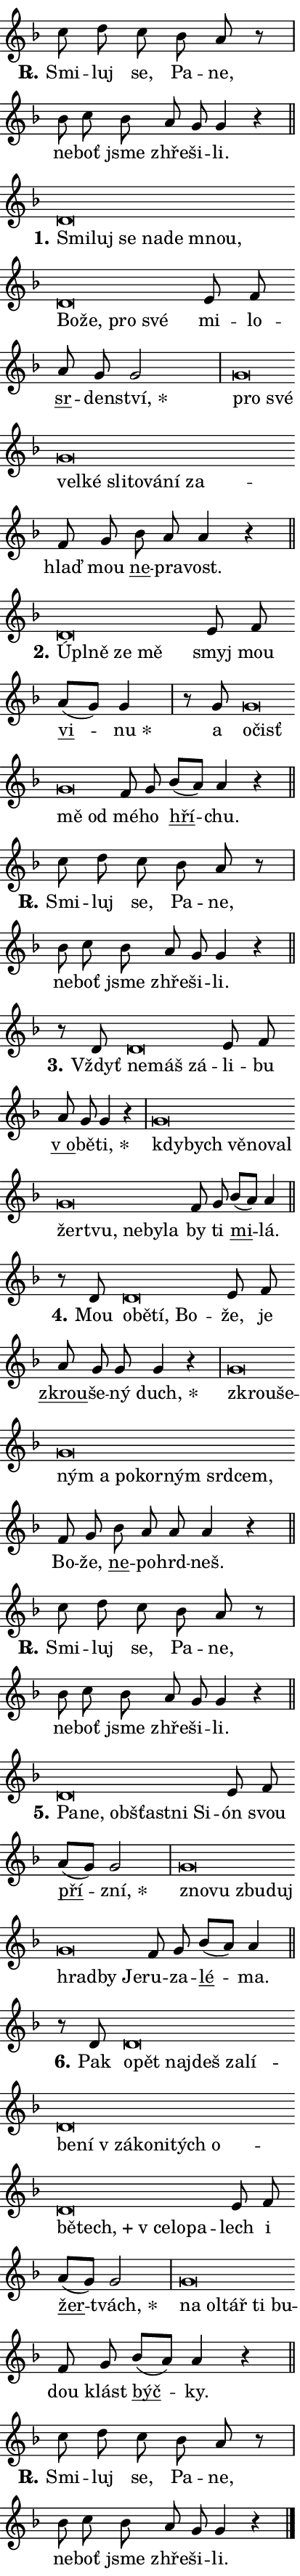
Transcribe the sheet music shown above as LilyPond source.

\version "2.24.0"
\header { tagline = "" }
\paper {
  indent = 0\cm
  top-margin = 0\cm
  right-margin = 0.13\cm % to fit lyric hyphens
  bottom-margin = 0\cm
  left-margin = 0\cm
  paper-width = 7\cm
  page-breaking = #ly:one-page-breaking
  system-system-spacing.basic-distance = #11
  score-system-spacing.basic-distance = #11
  ragged-last = ##f
}


%% Author: Thomas Morley
%% https://lists.gnu.org/archive/html/lilypond-user/2020-05/msg00002.html
#(define (line-position grob)
"Returns position of @var[grob} in current system:
   @code{'start}, if at first time-step
   @code{'end}, if at last time-step
   @code{'middle} otherwise
"
  (let* ((col (ly:item-get-column grob))
         (ln (ly:grob-object col 'left-neighbor))
         (rn (ly:grob-object col 'right-neighbor))
         (col-to-check-left (if (ly:grob? ln) ln col))
         (col-to-check-right (if (ly:grob? rn) rn col))
         (break-dir-left
           (and
             (ly:grob-property col-to-check-left 'non-musical #f)
             (ly:item-break-dir col-to-check-left)))
         (break-dir-right
           (and
             (ly:grob-property col-to-check-right 'non-musical #f)
             (ly:item-break-dir col-to-check-right))))
        (cond ((eqv? 1 break-dir-left) 'start)
              ((eqv? -1 break-dir-right) 'end)
              (else 'middle))))

#(define (tranparent-at-line-position vctor)
  (lambda (grob)
  "Relying on @code{line-position} select the relevant enry from @var{vctor}.
Used to determine transparency,"
    (case (line-position grob)
      ((end) (not (vector-ref vctor 0)))
      ((middle) (not (vector-ref vctor 1)))
      ((start) (not (vector-ref vctor 2))))))

noteHeadBreakVisibility =
#(define-music-function (break-visibility)(vector?)
"Makes @code{NoteHead}s transparent relying on @var{break-visibility}"
#{
  \override NoteHead.transparent =
    #(tranparent-at-line-position break-visibility)
#})

#(define delete-ledgers-for-transparent-note-heads
  (lambda (grob)
    "Reads whether a @code{NoteHead} is transparent.
If so this @code{NoteHead} is removed from @code{'note-heads} from
@var{grob}, which is supposed to be @code{LedgerLineSpanner}.
As a result ledgers are not printed for this @code{NoteHead}"
    (let* ((nhds-array (ly:grob-object grob 'note-heads))
           (nhds-list
             (if (ly:grob-array? nhds-array)
                 (ly:grob-array->list nhds-array)
                 '()))
           ;; Relies on the transparent-property being done before
           ;; Staff.LedgerLineSpanner.after-line-breaking is executed.
           ;; This is fragile ...
           (to-keep
             (remove
               (lambda (nhd)
                 (ly:grob-property nhd 'transparent #f))
               nhds-list)))
      ;; TODO find a better method to iterate over grob-arrays, similiar
      ;; to filter/remove etc for lists
      ;; For now rebuilt from scratch
      (set! (ly:grob-object grob 'note-heads)  '())
      (for-each
        (lambda (nhd)
          (ly:pointer-group-interface::add-grob grob 'note-heads nhd))
        to-keep))))

squashNotes = {
  \override NoteHead.X-extent = #'(-0.2 . 0.2)
  \override NoteHead.Y-extent = #'(-0.75 . 0)
  \override NoteHead.stencil =
    #(lambda (grob)
       (let ((pos (ly:grob-property grob 'staff-position)))
         (begin
           (if (< pos -7) (display "ERROR: Lower brevis then expected\n") (display "OK: Expected brevis position\n"))
           (if (<= pos -6) ly:text-interface::print ly:note-head::print))))
}
unSquashNotes = {
  \revert NoteHead.X-extent
  \revert NoteHead.Y-extent
  \revert NoteHead.stencil
}

hideNotes = \noteHeadBreakVisibility #begin-of-line-visible
unHideNotes = \noteHeadBreakVisibility #all-visible

% work-around for resetting accidentals
% https://lilypond.org/doc/v2.23/Documentation/notation/displaying-rhythms#unmetered-music
cadenzaMeasure = {
  \cadenzaOff
  \partial 1024 s1024
  \cadenzaOn
}

#(define-markup-command (accent layout props text) (markup?)
  "Underline accented syllable"
  (interpret-markup layout props
    #{\markup \override #'(offset . 4.3) \underline { #text }#}))

responsum = \markup \concat {
  "R" \hspace #-1.05 \path #0.1 #'((moveto 0 0.07) (lineto 0.9 0.8)) \hspace #0.05 "."
}

spaceSize = #0.6828661417322834 % exact space size for TeX Gyre Schola

\layout {
  \context {
    \Staff
    \remove "Time_signature_engraver"
    \override LedgerLineSpanner.after-line-breaking = #delete-ledgers-for-transparent-note-heads
  }
  \context {
    \Lyrics {
      \override LyricSpace.minimum-distance = \spaceSize
      \override LyricText.font-name = #"TeX Gyre Schola"
      \override LyricText.font-size = 1
      \override StanzaNumber.font-name = #"TeX Gyre Schola Bold"
      \override StanzaNumber.font-size = 1
    }
  }
  \context {
    \Score 
    \override NoteHead.text =
      #(lambda (grob) 
        (let ((pos (ly:grob-property grob 'staff-position)))
          #{\markup {
            \combine
              \halign #-0.55 \raise #(if (= pos -6) 0 0.5) \override #'(thickness . 2) \draw-line #'(3.2 . 0)
              \musicglyph "noteheads.sM1"
          }#}))
  }
}

% magnetic-lyrics.ily
%
%   written by
%     Jean Abou Samra <jean@abou-samra.fr>
%     Werner Lemberg <wl@gnu.org>
%
%   adapted by
%     Jiri Hon <jiri.hon@gmail.com>
%
% Version 2022-Apr-15

% https://www.mail-archive.com/lilypond-user@gnu.org/msg149350.html

#(define (Left_hyphen_pointer_engraver context)
   "Collect syllable-hyphen-syllable occurrences in lyrics and store
them in properties.  This engraver only looks to the left.  For
example, if the lyrics input is @code{foo -- bar}, it does the
following.

@itemize @bullet
@item
Set the @code{text} property of the @code{LyricHyphen} grob between
@q{foo} and @q{bar} to @code{foo}.

@item
Set the @code{left-hyphen} property of the @code{LyricText} grob with
text @q{foo} to the @code{LyricHyphen} grob between @q{foo} and
@q{bar}.
@end itemize

Use this auxiliary engraver in combination with the
@code{lyric-@/text::@/apply-@/magnetic-@/offset!} hook."
   (let ((hyphen #f)
         (text #f))
     (make-engraver
      (acknowledgers
       ((lyric-syllable-interface engraver grob source-engraver)
        (set! text grob)))
      (end-acknowledgers
       ((lyric-hyphen-interface engraver grob source-engraver)
        ;(when (not (grob::has-interface grob 'lyric-space-interface))
          (set! hyphen grob)));)
      ((stop-translation-timestep engraver)
       (when (and text hyphen)
         (ly:grob-set-object! text 'left-hyphen hyphen))
       (set! text #f)
       (set! hyphen #f)))))

#(define (lyric-text::apply-magnetic-offset! grob)
   "If the space between two syllables is less than the value in
property @code{LyricText@/.details@/.squash-threshold}, move the right
syllable to the left so that it gets concatenated with the left
syllable.

Use this function as a hook for
@code{LyricText@/.after-@/line-@/breaking} if the
@code{Left_@/hyphen_@/pointer_@/engraver} is active."
   (let ((hyphen (ly:grob-object grob 'left-hyphen #f)))
     (when hyphen
       (let ((left-text (ly:spanner-bound hyphen LEFT)))
         (when (grob::has-interface left-text 'lyric-syllable-interface)
           (let* ((common (ly:grob-common-refpoint grob left-text X))
                  (this-x-ext (ly:grob-extent grob common X))
                  (left-x-ext
                   (begin
                     ;; Trigger magnetism for left-text.
                     (ly:grob-property left-text 'after-line-breaking)
                     (ly:grob-extent left-text common X)))
                  ;; `delta` is the gap width between two syllables.
                  (delta (- (interval-start this-x-ext)
                            (interval-end left-x-ext)))
                  (details (ly:grob-property grob 'details))
                  (threshold (assoc-get 'squash-threshold details 0.2)))
             (when (< delta threshold)
               (let* (;; We have to manipulate the input text so that
                      ;; ligatures crossing syllable boundaries are not
                      ;; disabled.  For languages based on the Latin
                      ;; script this is essentially a beautification.
                      ;; However, for non-Western scripts it can be a
                      ;; necessity.
                      (lt (ly:grob-property left-text 'text))
                      (rt (ly:grob-property grob 'text))
                      (is-space (grob::has-interface hyphen 'lyric-space-interface))
                      (space (if is-space " " ""))
                      (extra-delta (if is-space spaceSize 0))
                      ;; Append new syllable.
                      (ltrt-space (if (and (string? lt) (string? rt))
                                (string-append lt space rt)
                                (make-concat-markup (list lt space rt))))
                      ;; Right-align `ltrt` to the right side.
                      (ltrt-space-markup (grob-interpret-markup
                               grob
                               (make-translate-markup
                                (cons (interval-length this-x-ext) 0)
                                (make-right-align-markup ltrt-space)))))
                 (begin
                   ;; Don't print `left-text`.
                   (ly:grob-set-property! left-text 'stencil #f)
                   ;; Set text and stencil (which holds all collected
                   ;; syllables so far) and shift it to the left.
                   (ly:grob-set-property! grob 'text ltrt-space)
                   (ly:grob-set-property! grob 'stencil ltrt-space-markup)
                   (ly:grob-translate-axis! grob (- (- delta extra-delta)) X))))))))))


#(define (lyric-hyphen::displace-bounds-first grob)
   ;; Make very sure this callback isn't triggered too early.
   (let ((left (ly:spanner-bound grob LEFT))
         (right (ly:spanner-bound grob RIGHT)))
     (ly:grob-property left 'after-line-breaking)
     (ly:grob-property right 'after-line-breaking)
     (ly:lyric-hyphen::print grob)))

squashThreshold = #0.4

\layout {
  \context {
    \Lyrics
    \consists #Left_hyphen_pointer_engraver
    \override LyricText.after-line-breaking =
      #lyric-text::apply-magnetic-offset!
    \override LyricHyphen.stencil = #lyric-hyphen::displace-bounds-first
    \override LyricText.details.squash-threshold = \squashThreshold
    \override LyricHyphen.minimum-distance = 0
    \override LyricHyphen.minimum-length = \squashThreshold
  }
}

squashText = \override LyricText.details.squash-threshold = 9999
unSquashText = \override LyricText.details.squash-threshold = \squashThreshold

leftText = \override LyricText.self-alignment-X = #LEFT
unLeftText = \revert LyricText.self-alignment-X

starOffset = #(lambda (grob) 
                (let ((x_offset (ly:self-alignment-interface::aligned-on-x-parent grob)))
                  (if (= x_offset 0) 0 (+ x_offset 1.2))))

star = #(define-music-function (syllable)(string?)
"Append star separator at the end of a syllable"
#{
  \once \override LyricText.X-offset = #starOffset
  \lyricmode { \markup {
    #syllable
    \override #'((font-name . "TeX Gyre Schola Bold")) \hspace #0.2 \lower #0.65 \larger "*"
  } }
#})

starAccent = #(define-music-function (syllable)(string?)
"Append star separator at the end of a syllable and make accent"
#{
  \once \override LyricText.X-offset = #starOffset
  \lyricmode { \markup {
    \accent #syllable
    \override #'((font-name . "TeX Gyre Schola Bold")) \hspace #0.2 \lower #0.65 \larger "*"
  } }
#})

breath = #(define-music-function (syllable)(string?)
"Append breathing indicator at the end of a syllable"
#{
  \lyricmode { \markup { #syllable "+" } }
#})

optionalBreath = #(define-music-function (syllable)(string?)
"Append optional breathing indicator at the end of a syllable"
#{
  \lyricmode { \markup { #syllable "(+)" } }
#})


\score {
    <<
        \new Voice = "melody" { \cadenzaOn \key f \major \relative { c''8 d c bes a r \cadenzaMeasure \bar "|" bes c bes \bar "" a g g4 r \cadenzaMeasure \bar "||" \break } }
        \new Lyrics \lyricsto "melody" { \lyricmode { \set stanza = \responsum
Smi -- luj se, Pa -- ne, ne -- boť jsme zhře -- ši -- li. } }
    >>
    \layout {}
}

\score {
    <<
        \new Voice = "melody" { \cadenzaOn \key f \major \relative { \squashNotes d'\breve*1/16 \hideNotes \breve*1/16 \bar "" \breve*1/16 \bar "" \breve*1/16 \bar "" \breve*1/16 \bar "" \breve*1/16 \bar "" \breve*1/16 \bar "" \breve*1/16 \bar "" \breve*1/16 \breve*1/16 \bar "" \unHideNotes \unSquashNotes e8 f \bar "" a g g2 \cadenzaMeasure \bar "|" \squashNotes g\breve*1/16 \hideNotes \breve*1/16 \bar "" \breve*1/16 \bar "" \breve*1/16 \bar "" \breve*1/16 \bar "" \breve*1/16 \bar "" \breve*1/16 \bar "" \breve*1/16 \breve*1/16 \bar "" \unHideNotes \unSquashNotes f8 g \bar "" bes a a4 r \cadenzaMeasure \bar "||" \break } }
        \new Lyrics \lyricsto "melody" { \lyricmode { \set stanza = "1."
\leftText Smi -- \squashText luj se na -- de mnou, Bo -- že, pro své \unLeftText \unSquashText mi -- lo -- \markup \accent sr -- den -- \star ství, \leftText pro \squashText své vel -- ké sli -- to -- vá -- ní za -- \unLeftText \unSquashText hlaď mou \markup \accent ne -- pra -- vost. } }
    >>
    \layout {}
}

\score {
    <<
        \new Voice = "melody" { \cadenzaOn \key f \major \relative { \squashNotes d'\breve*1/16 \hideNotes \breve*1/16 \bar "" \breve*1/16 \breve*1/16 \bar "" \unHideNotes \unSquashNotes e8 f \bar "" a[( g)] g4 \cadenzaMeasure \bar "|" r8 g \squashNotes g\breve*1/16 \hideNotes \breve*1/16 \bar "" \breve*1/16 \breve*1/16 \bar "" \unHideNotes \unSquashNotes f8 g \bar "" bes[( a)] a4 r \cadenzaMeasure \bar "||" \break } }
        \new Lyrics \lyricsto "melody" { \lyricmode { \set stanza = "2."
\leftText Úpl -- \squashText ně ze mě \unLeftText \unSquashText smyj mou \markup \accent vi -- \star nu a \leftText o -- \squashText čisť mě od \unLeftText \unSquashText mé -- ho \markup \accent hří -- chu. } }
    >>
    \layout {}
}

\score {
    <<
        \new Voice = "melody" { \cadenzaOn \key f \major \relative { c''8 d c bes a r \cadenzaMeasure \bar "|" bes c bes \bar "" a g g4 r \cadenzaMeasure \bar "||" \break } }
        \new Lyrics \lyricsto "melody" { \lyricmode { \set stanza = \responsum
Smi -- luj se, Pa -- ne, ne -- boť jsme zhře -- ši -- li. } }
    >>
    \layout {}
}

\score {
    <<
        \new Voice = "melody" { \cadenzaOn \key f \major \relative { r8 d' \squashNotes d\breve*1/16 \hideNotes \breve*1/16 \breve*1/16 \bar "" \unHideNotes \unSquashNotes e8 f \bar "" a g g4 r \cadenzaMeasure \bar "|" \squashNotes g\breve*1/16 \hideNotes \breve*1/16 \bar "" \breve*1/16 \bar "" \breve*1/16 \bar "" \breve*1/16 \bar "" \breve*1/16 \bar "" \breve*1/16 \bar "" \breve*1/16 \bar "" \breve*1/16 \breve*1/16 \bar "" \unHideNotes \unSquashNotes f8 g \bar "" bes[( a)] a4 \cadenzaMeasure \bar "||" \break } }
        \new Lyrics \lyricsto "melody" { \lyricmode { \set stanza = "3."
Vždyť \leftText ne -- \squashText máš zá -- \unLeftText \unSquashText li -- bu \markup \accent "v o" -- bě -- \star ti, \leftText kdy -- \squashText bych vě -- no -- val žer -- tvu, ne -- by -- la \unLeftText \unSquashText by ti \markup \accent mi -- lá. } }
    >>
    \layout {}
}

\score {
    <<
        \new Voice = "melody" { \cadenzaOn \key f \major \relative { r8 d' \squashNotes d\breve*1/16 \hideNotes \breve*1/16 \bar "" \breve*1/16 \breve*1/16 \bar "" \unHideNotes \unSquashNotes e8 f \bar "" a g g g4 r \cadenzaMeasure \bar "|" \squashNotes g\breve*1/16 \hideNotes \breve*1/16 \bar "" \breve*1/16 \bar "" \breve*1/16 \bar "" \breve*1/16 \bar "" \breve*1/16 \bar "" \breve*1/16 \bar "" \breve*1/16 \breve*1/16 \bar "" \unHideNotes \unSquashNotes f8 g \bar "" bes a a a4 r \cadenzaMeasure \bar "||" \break } }
        \new Lyrics \lyricsto "melody" { \lyricmode { \set stanza = "4."
Mou \leftText o -- \squashText bě -- tí, Bo -- \unLeftText \unSquashText že, je \markup \accent zkrou -- še -- ný \star duch, \leftText zkrou -- \squashText še -- ným a po -- kor -- ným srd -- cem, \unLeftText \unSquashText Bo -- že, \markup \accent ne -- po -- hrd -- neš. } }
    >>
    \layout {}
}

\score {
    <<
        \new Voice = "melody" { \cadenzaOn \key f \major \relative { c''8 d c bes a r \cadenzaMeasure \bar "|" bes c bes \bar "" a g g4 r \cadenzaMeasure \bar "||" \break } }
        \new Lyrics \lyricsto "melody" { \lyricmode { \set stanza = \responsum
Smi -- luj se, Pa -- ne, ne -- boť jsme zhře -- ši -- li. } }
    >>
    \layout {}
}

\score {
    <<
        \new Voice = "melody" { \cadenzaOn \key f \major \relative { \squashNotes d'\breve*1/16 \hideNotes \breve*1/16 \bar "" \breve*1/16 \bar "" \breve*1/16 \bar "" \breve*1/16 \breve*1/16 \bar "" \unHideNotes \unSquashNotes e8 f \bar "" a[( g)] g2 \cadenzaMeasure \bar "|" \squashNotes g\breve*1/16 \hideNotes \breve*1/16 \bar "" \breve*1/16 \bar "" \breve*1/16 \bar "" \breve*1/16 \bar "" \breve*1/16 \breve*1/16 \bar "" \unHideNotes \unSquashNotes f8 g \bar "" bes[( a)] a4 \cadenzaMeasure \bar "||" \break } }
        \new Lyrics \lyricsto "melody" { \lyricmode { \set stanza = "5."
\leftText Pa -- \squashText ne, ob -- šťast -- ni Si -- \unLeftText \unSquashText ón svou \markup \accent pří -- \star zní, \leftText zno -- \squashText vu zbu -- duj hrad -- by Je -- \unLeftText \unSquashText ru -- za -- \markup \accent lé -- ma. } }
    >>
    \layout {}
}

\score {
    <<
        \new Voice = "melody" { \cadenzaOn \key f \major \relative { r8 d' \squashNotes d\breve*1/16 \hideNotes \breve*1/16 \bar "" \breve*1/16 \bar "" \breve*1/16 \bar "" \breve*1/16 \bar "" \breve*1/16 \bar "" \breve*1/16 \bar "" \breve*1/16 \bar "" \breve*1/16 \bar "" \breve*1/16 \bar "" \breve*1/16 \bar "" \breve*1/16 \bar "" \breve*1/16 \bar "" \breve*1/16 \bar "" \breve*1/16 \bar "" \breve*1/16 \bar "" \breve*1/16 \breve*1/16 \bar "" \unHideNotes \unSquashNotes e8 f \bar "" a[( g)] g2 \cadenzaMeasure \bar "|" \squashNotes g\breve*1/16 \hideNotes \breve*1/16 \bar "" \breve*1/16 \bar "" \breve*1/16 \breve*1/16 \bar "" \unHideNotes \unSquashNotes f8 g \bar "" bes[( a)] a4 r \cadenzaMeasure \bar "||" \break } }
        \new Lyrics \lyricsto "melody" { \lyricmode { \set stanza = "6."
Pak \leftText o -- \squashText pět naj -- deš za -- lí -- be -- ní "v zá" -- ko -- ni -- tých o -- bě -- \breath "tech," "v ce" -- lo -- pa -- \unLeftText \unSquashText lech i \markup \accent žer -- \star tvách, \leftText na \squashText ol -- tář ti bu -- \unLeftText \unSquashText dou klást \markup \accent býč -- ky. } }
    >>
    \layout {}
}

\score {
    <<
        \new Voice = "melody" { \cadenzaOn \key f \major \relative { c''8 d c bes a r \cadenzaMeasure \bar "|" bes c bes \bar "" a g g4 r \cadenzaMeasure \bar "||" \break } \bar "|." }
        \new Lyrics \lyricsto "melody" { \lyricmode { \set stanza = \responsum
Smi -- luj se, Pa -- ne, ne -- boť jsme zhře -- ši -- li. } }
    >>
    \layout {}
}
